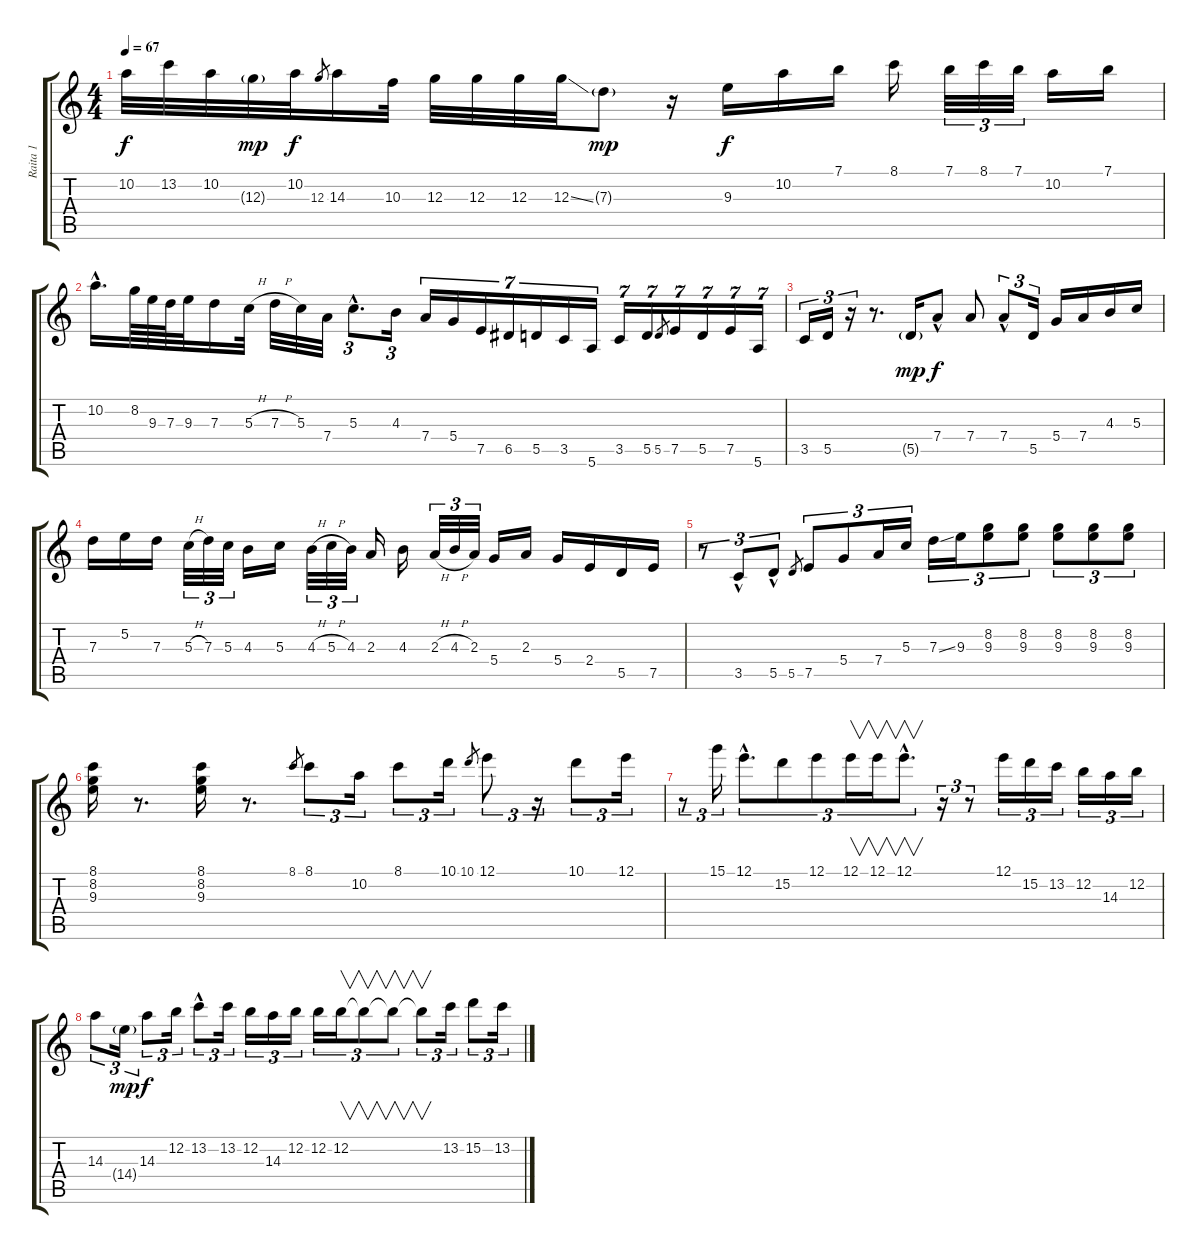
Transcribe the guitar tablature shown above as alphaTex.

\track ("Raita 1" "Raita 1") {instrument acousticguitarsteel}
\staff {score tabs}
\tuning (E4 B3 G3 D3 A2 E2) {hide}
\ts (4 4)
\tempo 67
\clef g2
\ks c
10.2.32{dy f} 13.2.32 10.2.32 12.3{g}.32{dy mp} 10.2.32{dy f} 12.3.8{gr} 14.3.16 10.3.32 12.3.32 12.3.32 12.3.32 12.3{ss}.32 7.3{g}.8{dy mp} r.16 9.3.16{dy f} 10.2.16 7.1.16 8.1.16 7.1.32{tu (3 2)} 8.1.32{tu (3 2)} 7.1.32{tu (3 2)} 10.2.16 7.1.16 |
10.2{hac}.16{d} 8.2.64 9.3.64 7.3.64 9.3.32 7.3.16 5.3{h}.32 7.3{h}.32 5.3.32 7.4.32 5.3{hac}.8{d tu (3 2)} 4.3.16{tu (3 2)} 7.4.16{tu (7 4)} 5.4.16{tu (7 4)} 7.5.16{tu (7 4)} 6.5.16{tu (7 4)} 5.5.16{tu (7 4)} 3.5.16{tu (7 4)} 5.6.16{tu (7 4)} 3.5.16{tu (7 4)} 5.5.16{tu (7 4)} 5.5.8{gr} 7.5.16{tu (7 4)} 5.5.16{tu (7 4)} 7.5.16{tu (7 4)} 5.6.16{tu (7 4)} |
3.5.16{tu (3 2)} 5.5.16{tu (3 2)} r.16{tu (3 2)} r.8{d} 5.5{g}.16{dy mp} 7.4{hac}.8{dy f} 7.4.8 7.4{hac}.8{tu (3 2)} 5.5.16{tu (3 2)} 5.4.16 7.4.16 4.3.16 5.3.16 |
7.3.16 5.2.16 7.3.16 5.3{h}.32{tu (3 2)} 7.3.32{tu (3 2)} 5.3.32{tu (3 2)} 4.3.16 5.3.16 4.3{h}.32{tu (3 2)} 5.3{h}.32{tu (3 2)} 4.3.32{tu (3 2)} 2.3.16 4.3.16 2.3{h}.32{tu (3 2)} 4.3{h}.32{tu (3 2)} 2.3.32{tu (3 2)} 5.4.16 2.3.16 5.4.16 2.4.16 5.5.16 7.5.16 |
r.8{tu (3 2)} 3.5{hac}.8{tu (3 2)} 5.5{hac}.8{tu (3 2)} 5.5.8{gr} 7.5.8{tu (3 2)} 5.4.8{tu (3 2)} 7.4.16{tu (3 2)} 5.3.16{tu (3 2)} 7.3{ss}.16{tu (3 2)} 9.3.16{tu (3 2)} (8.2 9.3).8{tu (3 2)} (8.2 9.3).8{tu (3 2)} (8.2 9.3).8{tu (3 2)} (8.2 9.3).8{tu (3 2)} (8.2 9.3).8{tu (3 2)} |
(8.1 8.2 9.3).16 r.8{d} (8.1 8.2 9.3).16 r.8{d} 8.1.8{gr} 8.1.8{tu (3 2)} 10.2.16{tu (3 2)} 8.1.8{tu (3 2)} 10.1.16{tu (3 2)} 10.1.8{gr} 12.1.8{tu (3 2)} r.16{tu (3 2)} 10.1.8{tu (3 2)} 12.1.16{tu (3 2)} |
r.8{tu (3 2)} 15.1.16{tu (3 2)} 12.1{hac}.8{d tu (3 2)} 15.2.8{tu (3 2)} 12.1.8{tu (3 2)} 12.1.16{v tu (3 2)} 12.1.16{v tu (3 2)} 12.1{hac}.8{v d tu (3 2)} r.16{tu (3 2)} r.8{tu (3 2)} 12.1.16{tu (3 2)} 15.2.16{tu (3 2)} 13.2.16{tu (3 2)} 12.2.16{tu (3 2)} 14.3.16{tu (3 2)} 12.2.16{tu (3 2)} |
14.3.8{tu (3 2)} 14.4{g}.16{tu (3 2) dy mp} 14.3.8{tu (3 2) dy f} 12.2.16{tu (3 2)} 13.2{hac}.8{tu (3 2)} 13.2.16{tu (3 2)} 12.2.16{tu (3 2)} 14.3.16{tu (3 2)} 12.2.16{tu (3 2)} 12.2.16{tu (3 2)} 12.2.16{v tu (3 2)} 12.2{t}.8{v tu (3 2)} 12.2{t}.8{v tu (3 2)} 12.2{t}.8{v tu (3 2)} 13.2.16{tu (3 2)} 15.2.8{tu (3 2)} 13.2.16{tu (3 2)}
